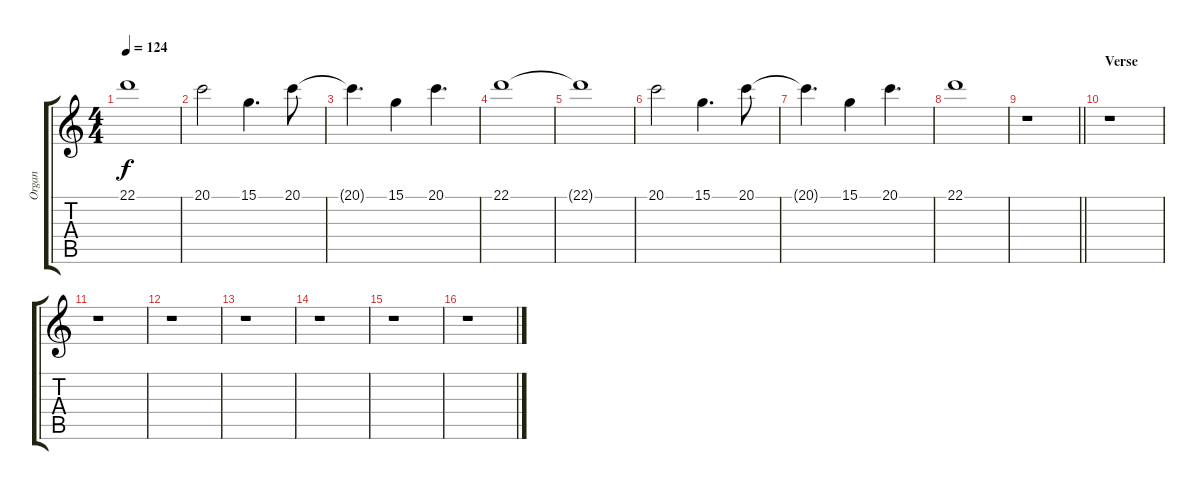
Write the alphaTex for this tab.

\track ("Organ" "Organ") {instrument drawbarorgan}
\staff {score tabs}
\tuning (E4 B3 G3 D3 A2 E2) {hide}
\ts (4 4)
\tempo 124
\clef g2
\ks c
22.1{t}.1{dy f} |
20.1.2 15.1.4{d} 20.1.8 |
20.1{t}.4{d} 15.1.4 20.1.4{d} |
22.1.1 |
22.1{t}.1 |
20.1.2 15.1.4{d} 20.1.8 |
20.1{t}.4{d} 15.1.4 20.1.4{d} |
22.1.1 |
\barLineRight lightlight
r.1 |
\section ("" "Verse")
r.1 |
r.1 |
r.1 |
r.1 |
r.1 |
r.1 |
r.1
